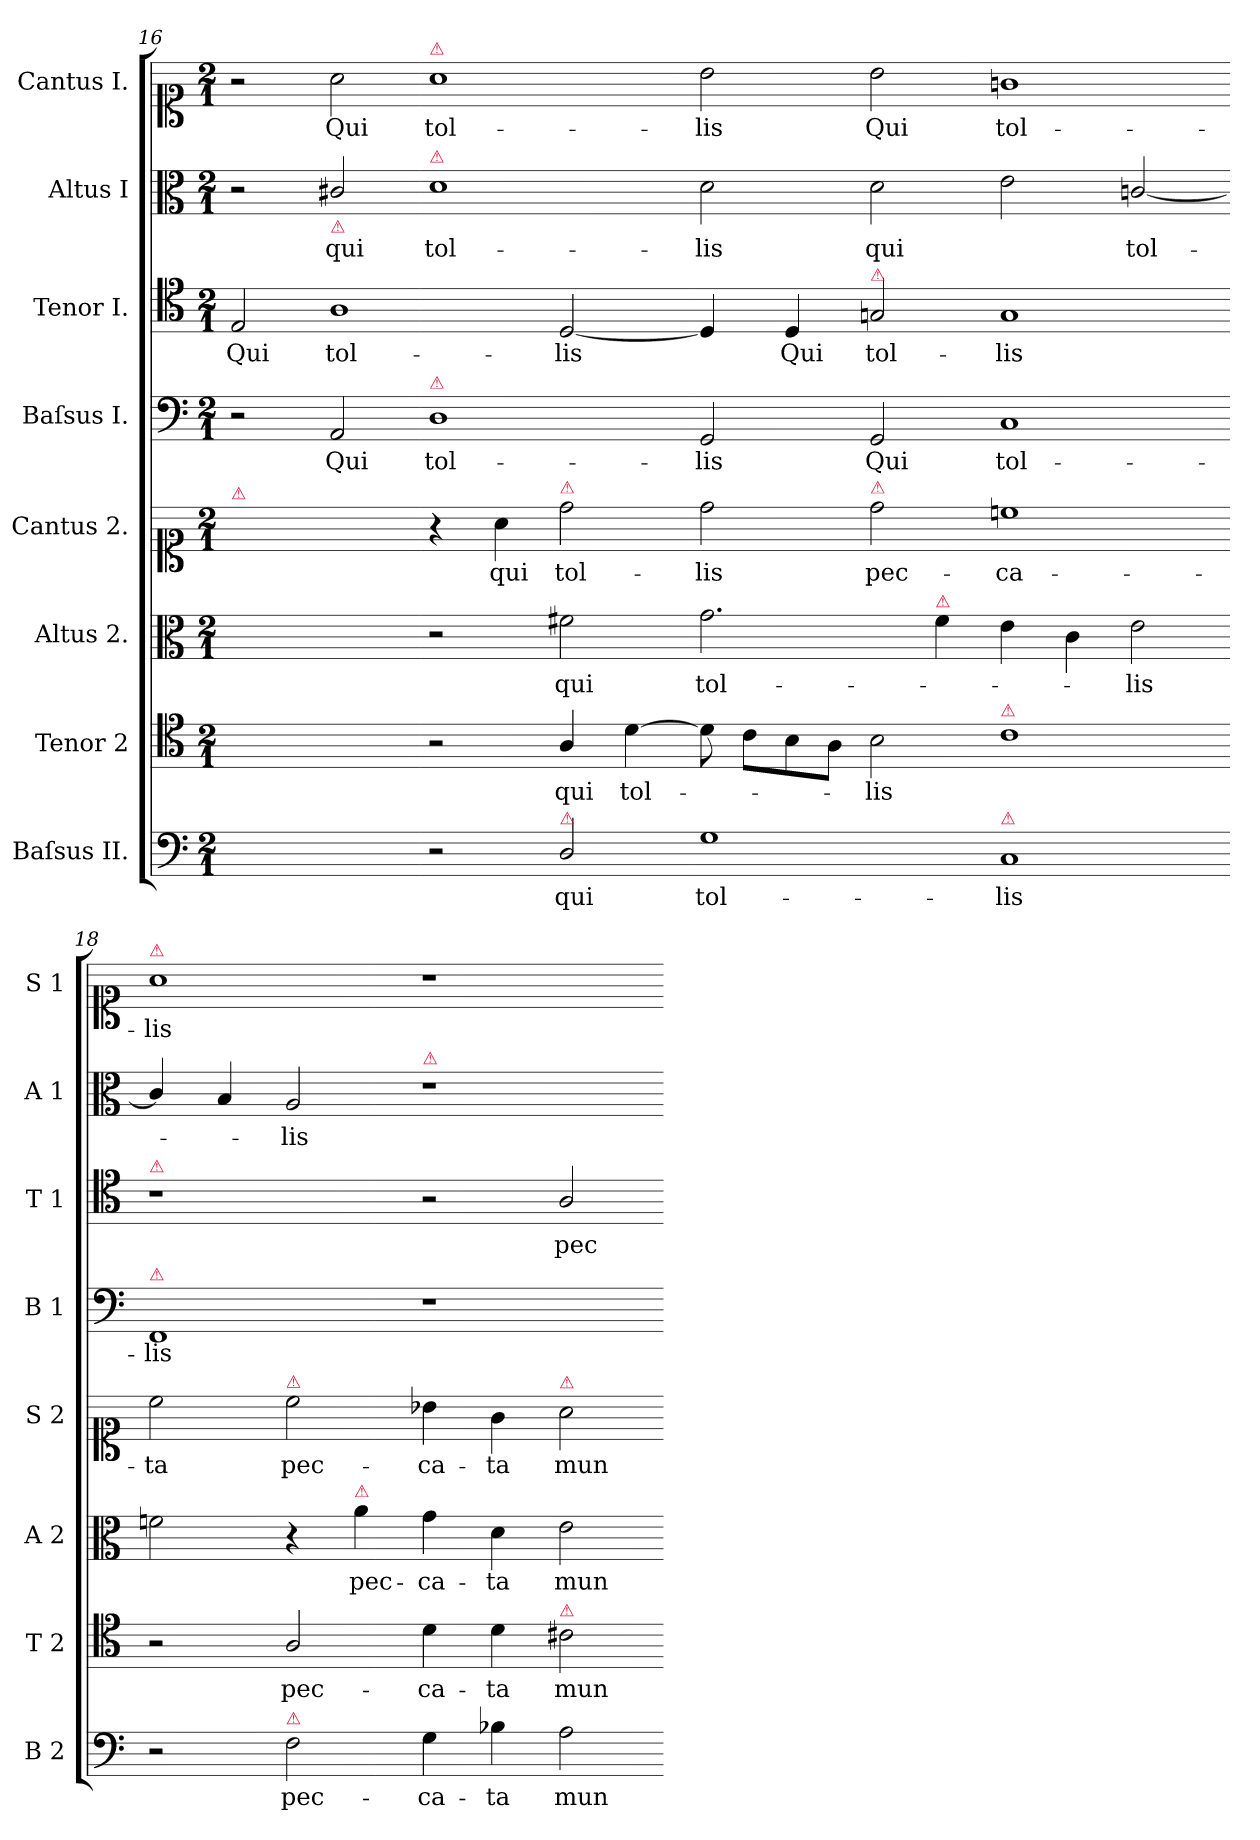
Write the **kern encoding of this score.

**kern	**text	**kern	**text	**kern	**text	**kern	**text	**kern	**text	**kern	**text	**kern	**text	**kern	**text
*part8	*part8	*part7	*part7	*part6	*part6	*part5	*part5	*part4	*part4	*part3	*part3	*part2	*part2	*part1	*part1
*staff8	*staff8	*staff7	*staff7	*staff6	*staff6	*staff5	*staff5	*staff4	*staff4	*staff3	*staff3	*staff2	*staff2	*staff1	*staff1
*I"Baſsus II.	*	*I"Tenor 2	*	*I"Altus 2.	*	*I"Cantus 2.	*	*I"Baſsus I.	*	*I"Tenor I.	*	*I"Altus I	*	*I"Cantus I.	*
*I'B 2	*	*I'T 2	*	*I'A 2	*	*I'S 2	*	*I'B 1	*	*I'T 1	*	*I'A 1	*	*I'S 1	*
*clefF4	*	*clefC4	*	*clefC3	*	*clefC1	*	*clefF4	*	*clefC4	*	*clefC3	*	*clefC1	*
*k[]	*	*k[]	*	*k[]	*	*k[]	*	*k[]	*	*k[]	*	*k[]	*	*k[]	*
*a:	*	*a:	*	*a:	*	*a:	*	*a:	*	*a:	*	*a:	*	*a:	*
*M2/1	*	*M2/1	*	*M2/1	*	*M2/1	*	*M2/1	*	*M2/1	*	*M2/1	*	*M2/1	*
=16	=16	=16	=16	=16	=16	=16	=16	=16	=16	=16	=16	=16	=16	=16	=16
!	!	!	!	!	!	!LO:TX:a:color=crimson:t=⚠	!	!	!	!	!	!	!	!	!
1ryy	.	1ryy	.	1ryy	.	1ryy	.	2r	.	2E/	Qui	2r	.	2r	.
!	!	!	!	!	!	!	!	!	!	!	!	!LO:TX:b:color=crimson:t=⚠	!	!	!
.	.	.	.	.	.	.	.	2AA/	Qui	1A	tol-	2c#X/	qui	2a\	Qui
!	!	!	!	!	!	!	!	!	!	!	!	!	!	!LO:TX:a:color=crimson:t=⚠	!
!	!	!	!	!	!	!	!	!	!	!	!	!LO:TX:a:color=crimson:t=⚠	!	!	!
!	!	!	!	!	!	!	!	!LO:TX:a:color=crimson:t=⚠	!	!	!	!	!	!	!
2r	.	2r	.	2r	.	4r	.	1D	tol-	.	.	1d	tol-	1a	tol-
.	.	.	.	.	.	4a\	qui	.	.	.	.	.	.	.	.
!	!	!	!	!	!	!LO:TX:a:color=crimson:t=⚠	!	!	!	!	!	!	!	!	!
!LO:TX:a:color=crimson:t=⚠	!	!	!	!	!	!	!	!	!	!	!	!	!	!	!
2D/	qui	4A/	qui	2f#X\	qui	2dd\	tol-	.	.	[2D/	-lis	.	.	.	.
.	.	[4d\	tol-	.	.	.	.	.	.	.	.	.	.	.	.
=17-	=17-	=17-	=17-	=17-	=17-	=17-	=17-	=17-	=17-	=17-	=17-	=17-	=17-	=17-	=17-
1G	tol-	8d\]	.	2.g\	tol-	2dd\	-lis	2GG/	-lis	4D/]	.	2d\	-lis	2b\	-lis
.	.	8c\L	.	.	.	.	.	.	.	.	.	.	.	.	.
!	!	!	!	!	!	!	!	!	!	!	!LO:LY:i	!	!	!	!
.	.	8B\	.	.	.	.	.	.	.	4D/	Qui	.	.	.	.
.	.	8A\J	.	.	.	.	.	.	.	.	.	.	.	.	.
!	!	!	!	!	!	!	!	!	!	!LO:TX:a:color=crimson:t=⚠	!	!	!	!	!
!	!	!	!	!	!	!LO:TX:a:color=crimson:t=⚠	!	!	!	!	!	!	!	!	!
!	!	!	!	!	!	!	!	!	!LO:LY:i	!	!LO:LY:i	!	!LO:LY:i	!	!LO:LY:i
.	.	2B\	-lis	.	.	2dd\	pec-	2GG/	Qui	2Gn/	tol-	2d\	qui	2b\	Qui
!	!	!	!	!LO:TX:a:color=crimson:t=⚠	!	!	!	!	!	!	!	!	!	!	!
.	.	.	.	4f#\	.	.	.	.	.	.	.	.	.	.	.
!	!	!LO:TX:a:color=crimson:t=⚠	!	!	!	!	!	!	!	!	!	!	!	!	!
!LO:TX:a:color=crimson:t=⚠	!	!	!	!	!	!	!	!	!	!	!	!	!	!	!
!	!	!	!	!	!	!	!	!	!LO:LY:i	!	!LO:LY:i	!	!	!	!LO:LY:i
1C	-lis	1c	.	4e\	.	1ccn	-ca-	1C	tol-	1G	-lis	2e\	.	1gn	tol-
.	.	.	.	4c\	.	.	.	.	.	.	.	.	.	.	.
!	!	!	!	!	!	!	!	!	!	!	!	!	!LO:LY:i	!	!
.	.	.	.	2e\	-lis	.	.	.	.	.	.	[2cn/	tol-	.	.
=18-	=18-	=18-	=18-	=18-	=18-	=18-	=18-	=18-	=18-	=18-	=18-	=18-	=18-	=18-	=18-
!	!	!	!	!	!	!	!	!	!	!	!	!	!	!LO:TX:a:color=crimson:t=⚠	!
!	!	!	!	!	!	!	!	!	!	!LO:TX:a:color=crimson:t=⚠	!	!	!	!	!
!	!	!	!	!	!	!	!	!LO:TX:a:color=crimson:t=⚠	!	!	!	!	!	!	!
!	!	!	!	!	!	!	!	!	!LO:LY:i	!	!	!	!	!	!LO:LY:i
2r	.	2r	.	2fn\	.	2cc\	-ta	1FF	-lis	1r	.	4c/]	.	1a	-lis
.	.	.	.	.	.	.	.	.	.	.	.	4B/	.	.	.
!	!	!	!	!	!	!LO:TX:a:color=crimson:t=⚠	!	!	!	!	!	!	!	!	!
!LO:TX:a:color=crimson:t=⚠	!	!	!	!	!	!	!	!	!	!	!	!	!	!	!
!	!	!	!	!	!	!	!	!	!	!	!	!	!LO:LY:i	!	!
2F\	pec-	2A/	pec-	4r	.	2cc\	pec-	.	.	.	.	2A/	-lis	.	.
!	!	!	!	!LO:TX:a:color=crimson:t=⚠	!	!	!	!	!	!	!	!	!	!	!
.	.	.	.	4a\	pec-	.	.	.	.	.	.	.	.	.	.
!	!	!	!	!	!	!	!	!	!	!	!	!LO:TX:a:color=crimson:t=⚠	!	!	!
4G\	-ca-	4d\	-ca-	4g\	-ca-	4b-X\	-ca-	1r	.	2r	.	1r	.	1r	.
4B-X\	-ta	4d\	-ta	4d\	-ta	4g\	-ta	.	.	.	.	.	.	.	.
!	!	!	!	!	!	!LO:TX:a:color=crimson:t=⚠	!	!	!	!	!	!	!	!	!
!	!	!LO:TX:a:color=crimson:t=⚠	!	!	!	!	!	!	!	!	!	!	!	!	!
2A\	mun-	2c#X\	mun-	2e\	mun-	2a\	mun-	.	.	2A/	pec-	.	.	.	.
=-	=-	=-	=-	=-	=-	=-	=-	=-	=-	=-	=-	=-	=-	=-	=-
*-	*-	*-	*-	*-	*-	*-	*-	*-	*-	*-	*-	*-	*-	*-	*-
